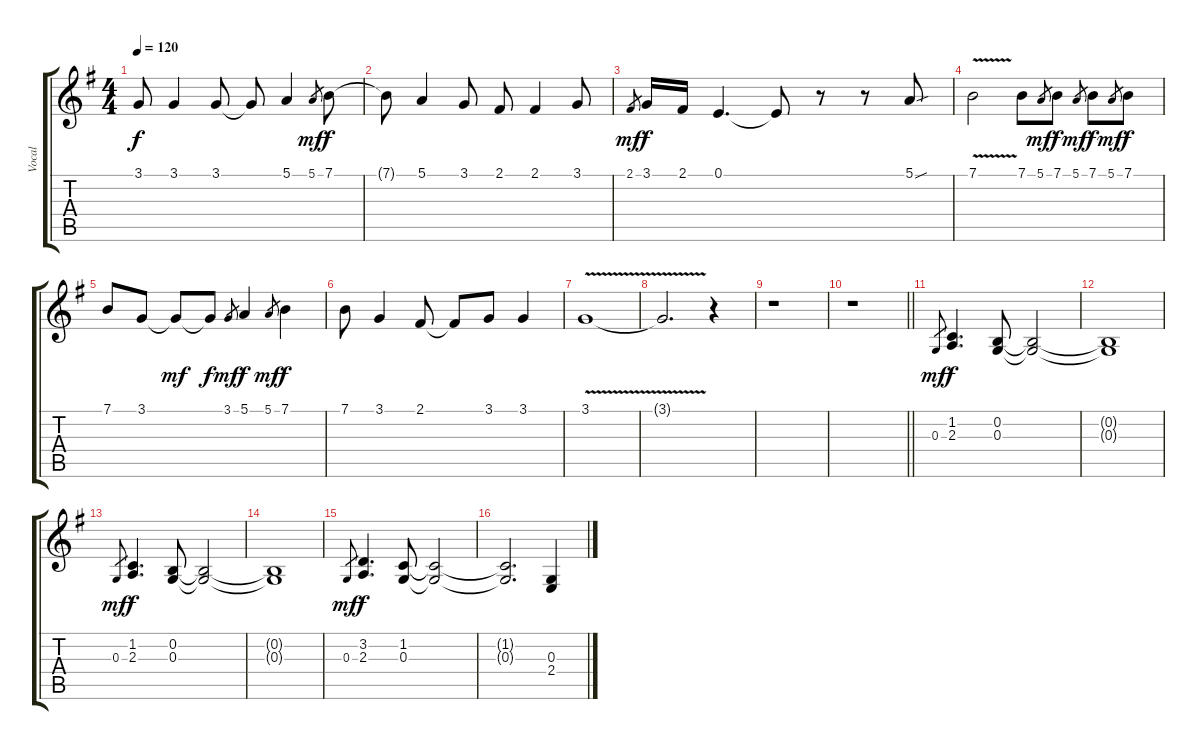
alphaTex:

\track ("Vocal" "Vocal") {instrument lead2sawtooth}
\staff {score tabs}
\tuning (E4 B3 G3 D3 A2 E2) {hide}
\ts (4 4)
\tempo 120
\clef g2
\ks eminor
3.1.8{dy f} 3.1.4 3.1.8 3.1{t}.8 5.1.4 5.1.8{gr dy mf} 7.1.8{dy f} |
7.1{t}.8 5.1.4 3.1.8 2.1.8 2.1.4 3.1.8 |
2.1.8{gr dy mf} 3.1.16{dy f} 2.1.16 0.1.4{d} 0.1{t}.8 r.8 r.8 5.1{sou}.8 |
7.1{v}.2 7.1.8 5.1.8{gr dy mf} 7.1.8{dy f} 5.1.8{gr dy mf} 7.1.8{dy f} 5.1.8{gr dy mf} 7.1.8{dy f} |
7.1.8 3.1.8 3.1{t}.8{dy mf} 3.1{t}.8{dy f} 3.1.8{gr dy mf} 5.1.4{dy f} 5.1.8{gr dy mf} 7.1.4{dy f} |
7.1.8 3.1.4 2.1.8 2.1{t}.8 3.1.8 3.1.4 |
3.1{v}.1 |
3.1{v t}.2{d} r.4 |
r.1 |
\barLineRight lightlight
r.1 |
0.3.8{gr dy mf} (1.2 2.3).4{d dy f} (0.2 0.3).8 (0.2{t} 0.3{t}).2 |
(0.2{t} 0.3{t}).1 |
0.3.8{gr dy mf} (1.2 2.3).4{d dy f} (0.2 0.3).8 (0.2{t} 0.3{t}).2 |
(0.2{t} 0.3{t}).1 |
0.3.8{gr dy mf} (3.2 2.3).4{d dy f} (1.2 0.3).8 (1.2{t} 0.3{t}).2 |
(1.2{t} 0.3{t}).2{d} (0.3 2.4).4
